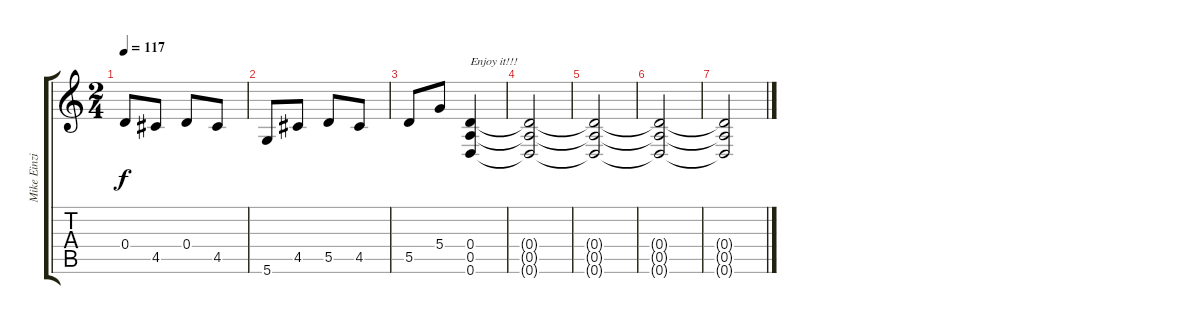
\track ("Mike Einziger-guitar" "Mike Einzi") {instrument acousticguitarsteel}
\staff {score tabs}
\tuning (E4 B3 G3 D3 A2 D2) {hide}
\ts (2 4)
\tempo 117
\clef g2
\ks c
0.4.8{dy f} 4.5.8 0.4.8 4.5.8 |
5.6.8 4.5.8 5.5.8 4.5.8 |
5.5.8 5.4.8 (0.4 0.5 0.6).4{txt "Enjoy it!!!"} |
(0.4{t} 0.5{t} 0.6{t}).2 |
(0.4{t} 0.5{t} 0.6{t}).2 |
(0.4{t} 0.5{t} 0.6{t}).2 |
(0.4{t} 0.5{t} 0.6{t}).2
